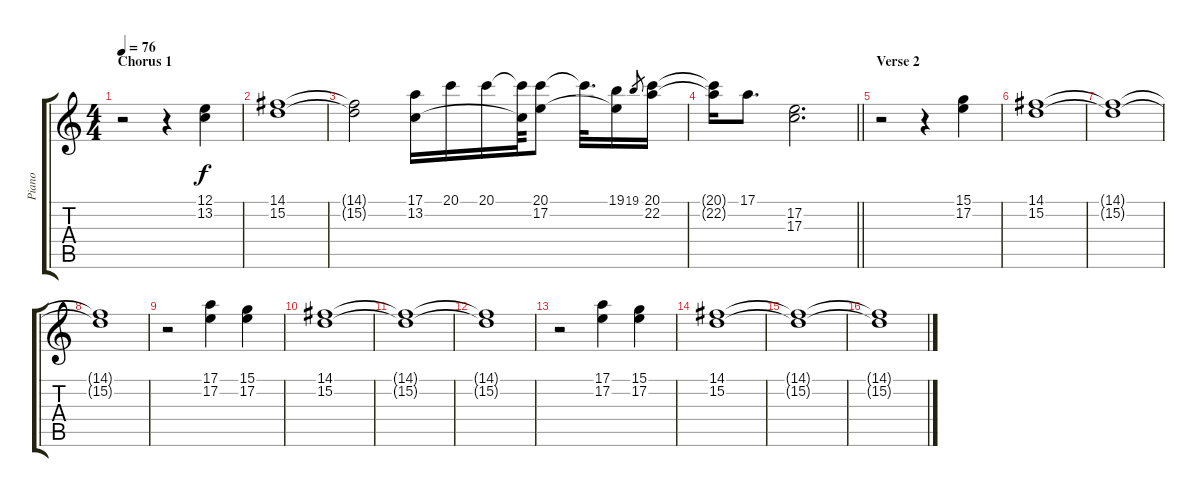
\track ("Piano" "Piano") {instrument electricgrandpiano}
\staff {score tabs}
\tuning (E4 B3 G3 D3 A2 E2) {hide}
\ts (4 4)
\section ("" "Chorus 1")
\tempo 76
\clef g2
\ks aminor
r.2{dy f} r.4 (12.1 13.2).4 |
(14.1 15.2).1 |
(14.1{t} 15.2{t}).2 (17.1 13.2).16 20.1.16 20.1.16 (20.1{t} 13.2{t}).64 (20.1 17.2).8 20.1{t}.32{d} (19.1 17.2{t}).16 19.1.8{gr} (20.1 22.2).16 |
\barLineRight lightlight
(20.1{t} 22.2{t}).16 17.1.8{d} (17.2 17.3).2{d} |
\section ("" "Verse 2")
r.2 r.4 (15.1 17.2).4 |
(14.1 15.2).1 |
(14.1{t} 15.2{t}).1 |
(14.1{t} 15.2{t}).1 |
r.2 (17.1 17.2).4 (15.1 17.2).4 |
(14.1 15.2).1 |
(14.1{t} 15.2{t}).1 |
(14.1{t} 15.2{t}).1 |
r.2 (17.1 17.2).4 (15.1 17.2).4 |
(14.1 15.2).1 |
(14.1{t} 15.2{t}).1 |
(14.1{t} 15.2{t}).1
